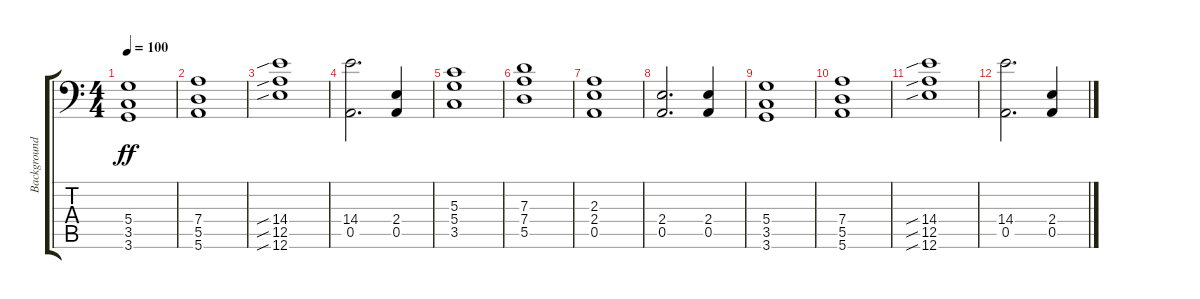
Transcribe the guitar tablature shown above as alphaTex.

\track ("Background Guitar" "Background") {instrument distortionguitar}
\staff {score tabs}
\tuning (E3 B2 G2 D2 A1 E1) {hide}
\ts (4 4)
\tempo 100
\clef f4
\ks aminor
(5.4 3.5 3.6).1{dy ff} |
(7.4 5.5 5.6).1 |
(14.4{sib} 12.5{sib} 12.6{sib}).1 |
(14.4 0.5).2{d} (2.4 0.5).4 |
(5.3 5.4 3.5).1 |
(7.3 7.4 5.5).1 |
(2.3 2.4 0.5).1 |
(2.4 0.5).2{d} (2.4 0.5).4 |
(5.4 3.5 3.6).1 |
(7.4 5.5 5.6).1 |
(14.4{sib} 12.5{sib} 12.6{sib}).1 |
(14.4 0.5).2{d} (2.4 0.5).4
